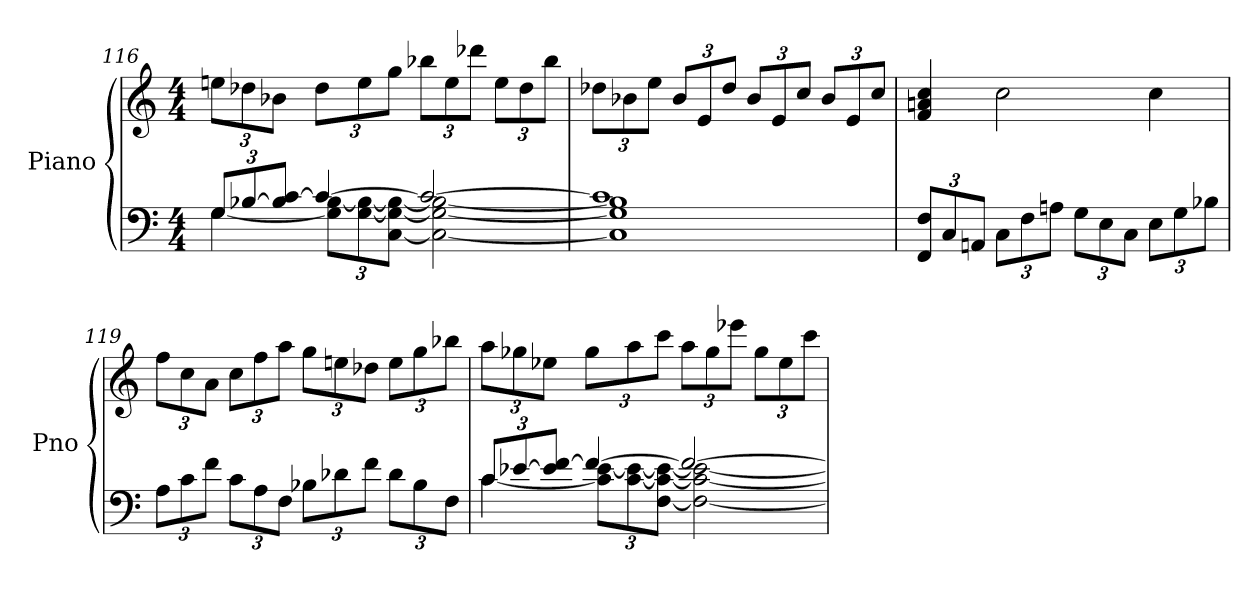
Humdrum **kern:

**kern	**kern
*part1	*part1
*staff2	*staff1
*I"Piano	*
*I'Pno	*
*clefF4	*clefG2
*k[]	*k[]
*M4/4	*M4/4
*Xbrackettup	*Xbrackettup
=116	=116
*^	*
12G/L	[4G\	12een\L
[12B-X/	.	12dd-X\
12B-/] [12c/J	.	12b-X\J
4c/_	12G\] [12B-\L	12dd-\L
.	[12G\ 12B-\_	12ee\
.	[12C\ 12G\_ 12B-\_J	12gg\J
2c/_	2C\_ 2G\_ 2B-\_	12bb-X\L
.	.	12ee\
.	.	12ddd-X\J
.	.	12ee\L
.	.	12dd-\
.	.	12bb-\J
!!LO:LB:g=z
=117	=117	=117
1c]	1C] 1G] 1B-]	12dd-X\L
.	.	12b-X\
.	.	12ee\J
.	.	12b-/L
.	.	12e/
.	.	12dd-/J
.	.	12b-/L
.	.	12e/
.	.	12cc/J
.	.	12b-/L
.	.	12e/
.	.	12cc/J
*v	*v	*
=118	=118
12FF/ 12F/L	4f/ 4an/ 4cc/
12C/	.
12AAn/J	.
12C\L	2cc\
12F\	.
12An\J	.
12G\L	.
12E\	.
12C\J	.
12E\L	4cc\
12G\	.
12B-X\J	.
=119	=119
12A\L	12ff\L
12c\	12cc\
12f\J	12a\J
12c\L	12cc\L
12A\	12ff\
12F\J	12aa\J
12B-X\L	12gg\L
12d-X\	12een\
12f\J	12dd-X\J
12d-\L	12ee\L
12B-\	12gg\
12F\J	12bb-X\J
!!LO:LB:g=z
=120	=120
*^	*
12c/L	[4c\	12aa\L
[12e-X/	.	12gg-X\
12e-/] [12f/J	.	12ee-X\J
4f/_	12c\] [12e-\L	12gg-\L
.	[12c\ 12e-\_	12aa\
.	[12F\ 12c\_ 12e-\_J	12ccc\J
2f/_	2F\_ 2c\_ 2e-\_	12aa\L
.	.	12gg-\
.	.	12eee-X\J
.	.	12gg-\L
.	.	12ee-\
.	.	12ccc\J
*v	*v	*
=	=
*-	*-
